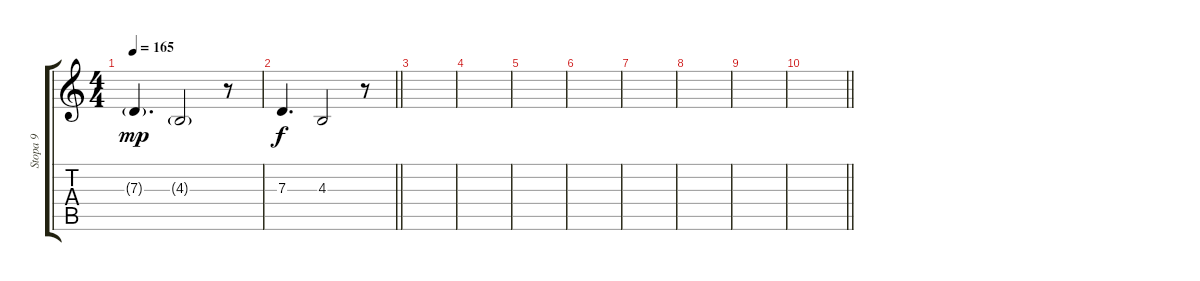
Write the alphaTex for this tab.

\track ("Stopa 9" "Stopa 9") {instrument piccolo}
\staff {score tabs}
\tuning (E4 B3 G3 D3 A2 E2) {hide}
\ts (4 4)
\tempo 165
\clef g2
\ks c
7.3{g}.4{d dy mp} 4.3{g}.2 r.8 |
\barLineRight lightlight
7.3.4{d dy f} 4.3.2 r.8 |
|
|
|
|
|
|
|
\barLineRight lightlight
